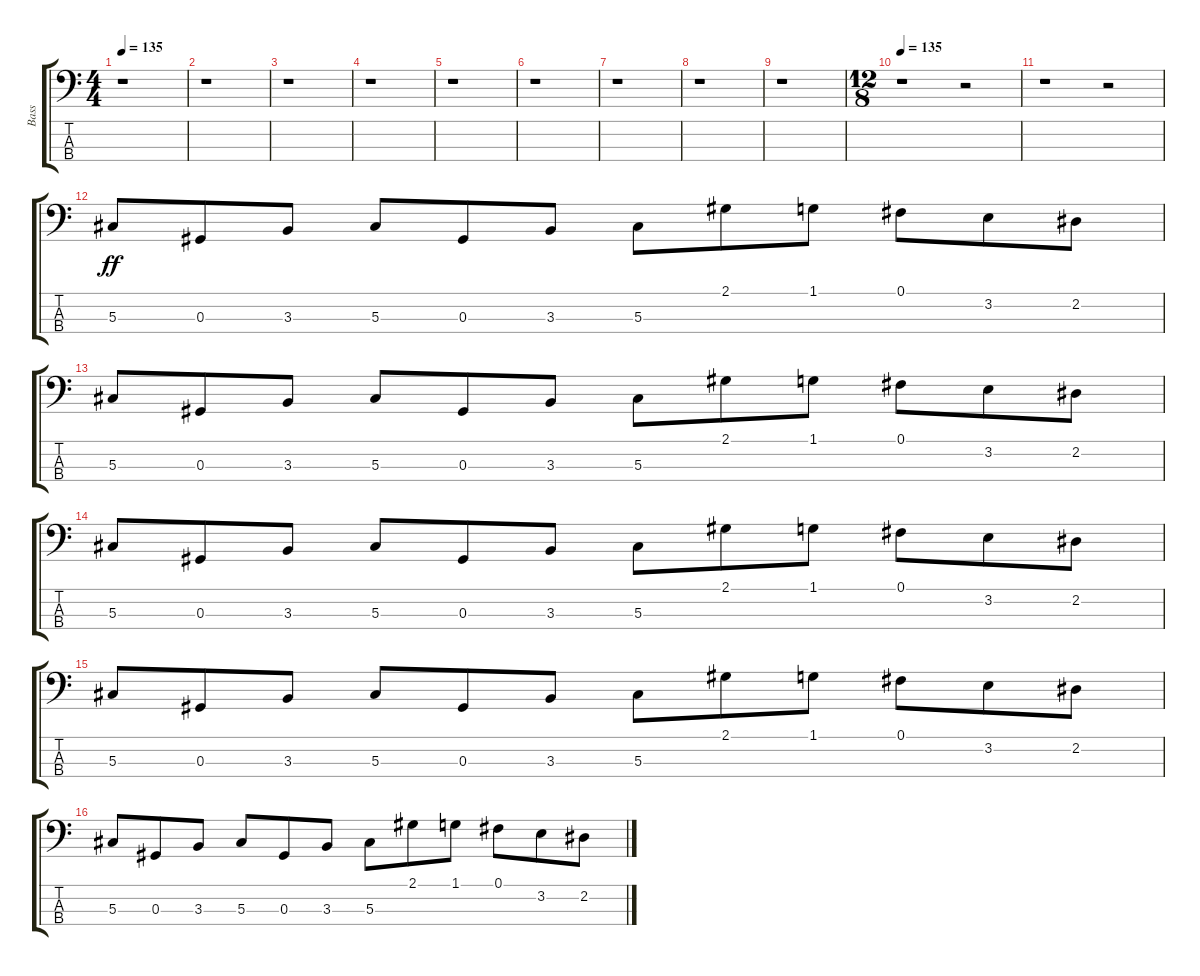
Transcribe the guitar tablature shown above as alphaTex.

\track ("Bass" "Bass") {instrument electricbasspick}
\staff {score tabs}
\tuning (Gb2 Db2 Ab1 Db1) {hide}
\ts (4 4)
\tempo 135
\tempo 84
\tempo 135
\clef f4
\ks c
r.1{dy ff instrument electricbasspick} |
r.1 |
r.1 |
r.1 |
r.1 |
r.1 |
r.1 |
r.1 |
r.1 |
\ts (12 8)
\tempo 135
r.1 r.2 |
r.1 r.2 |
5.3.8 0.3.8 3.3.8 5.3.8 0.3.8 3.3.8 5.3.8 2.1.8 1.1.8 0.1.8 3.2.8 2.2.8 |
5.3.8 0.3.8 3.3.8 5.3.8 0.3.8 3.3.8 5.3.8 2.1.8 1.1.8 0.1.8 3.2.8 2.2.8 |
5.3.8 0.3.8 3.3.8 5.3.8 0.3.8 3.3.8 5.3.8 2.1.8 1.1.8 0.1.8 3.2.8 2.2.8 |
5.3.8 0.3.8 3.3.8 5.3.8 0.3.8 3.3.8 5.3.8 2.1.8 1.1.8 0.1.8 3.2.8 2.2.8 |
5.3.8 0.3.8 3.3.8 5.3.8 0.3.8 3.3.8 5.3.8 2.1.8 1.1.8 0.1.8 3.2.8 2.2.8
